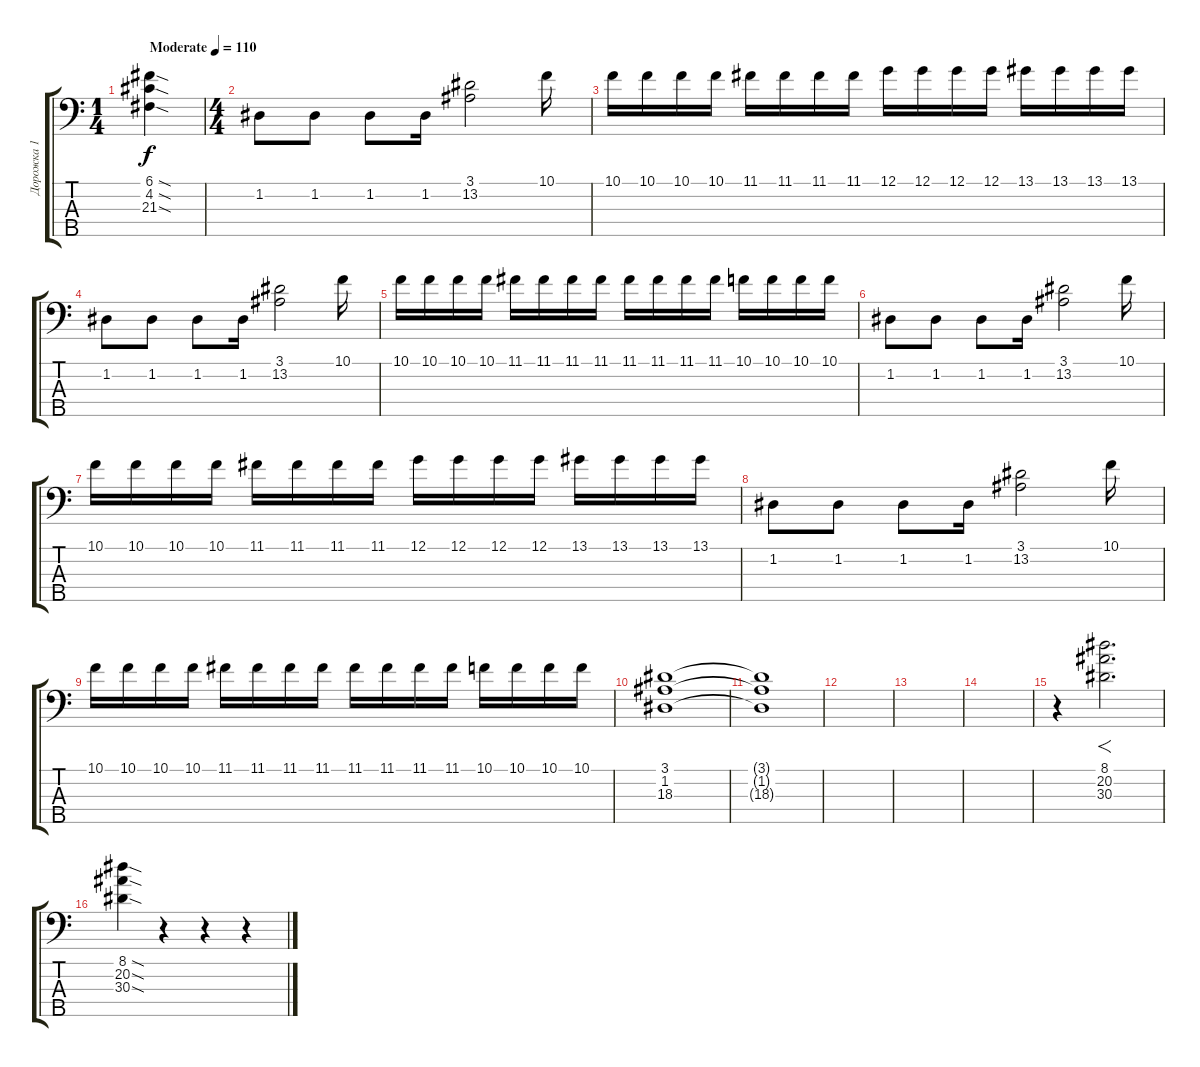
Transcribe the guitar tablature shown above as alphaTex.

\track ("Дорожка 1" "Дорожка 1") {instrument distortionguitar}
\staff {score tabs}
\tuning (G2 D2 A1 E1 B0) {hide}
\ts (1 4)
\tempo (110 "Moderate")
\clef f4
\ks c
(6.1{sod} 4.2{sod} 21.3{sod}).4{dy f instrument distortionguitar} |
\ts (4 4)
1.2.8 1.2.8 1.2.8 1.2.16 (3.1 13.2).2 10.1.16 |
10.1.16 10.1.16 10.1.16 10.1.16 11.1.16 11.1.16 11.1.16 11.1.16 12.1.16 12.1.16 12.1.16 12.1.16 13.1.16 13.1.16 13.1.16 13.1.16 |
1.2.8 1.2.8 1.2.8 1.2.16 (3.1 13.2).2 10.1.16 |
10.1.16 10.1.16 10.1.16 10.1.16 11.1.16 11.1.16 11.1.16 11.1.16 11.1.16 11.1.16 11.1.16 11.1.16 10.1.16 10.1.16 10.1.16 10.1.16 |
1.2.8 1.2.8 1.2.8 1.2.16 (3.1 13.2).2 10.1.16 |
10.1.16 10.1.16 10.1.16 10.1.16 11.1.16 11.1.16 11.1.16 11.1.16 12.1.16 12.1.16 12.1.16 12.1.16 13.1.16 13.1.16 13.1.16 13.1.16 |
1.2.8 1.2.8 1.2.8 1.2.16 (3.1 13.2).2 10.1.16 |
10.1.16 10.1.16 10.1.16 10.1.16 11.1.16 11.1.16 11.1.16 11.1.16 11.1.16 11.1.16 11.1.16 11.1.16 10.1.16 10.1.16 10.1.16 10.1.16 |
(3.1 1.2 18.3).1{volume 0} |
(3.1{t} 1.2{t} 18.3{t}).1 |
|
|
|
r.4 (8.1 20.2 30.3).2{f d} |
(8.1{sod} 20.2{sod} 30.3{sod}).4 r.4 r.4 r.4
